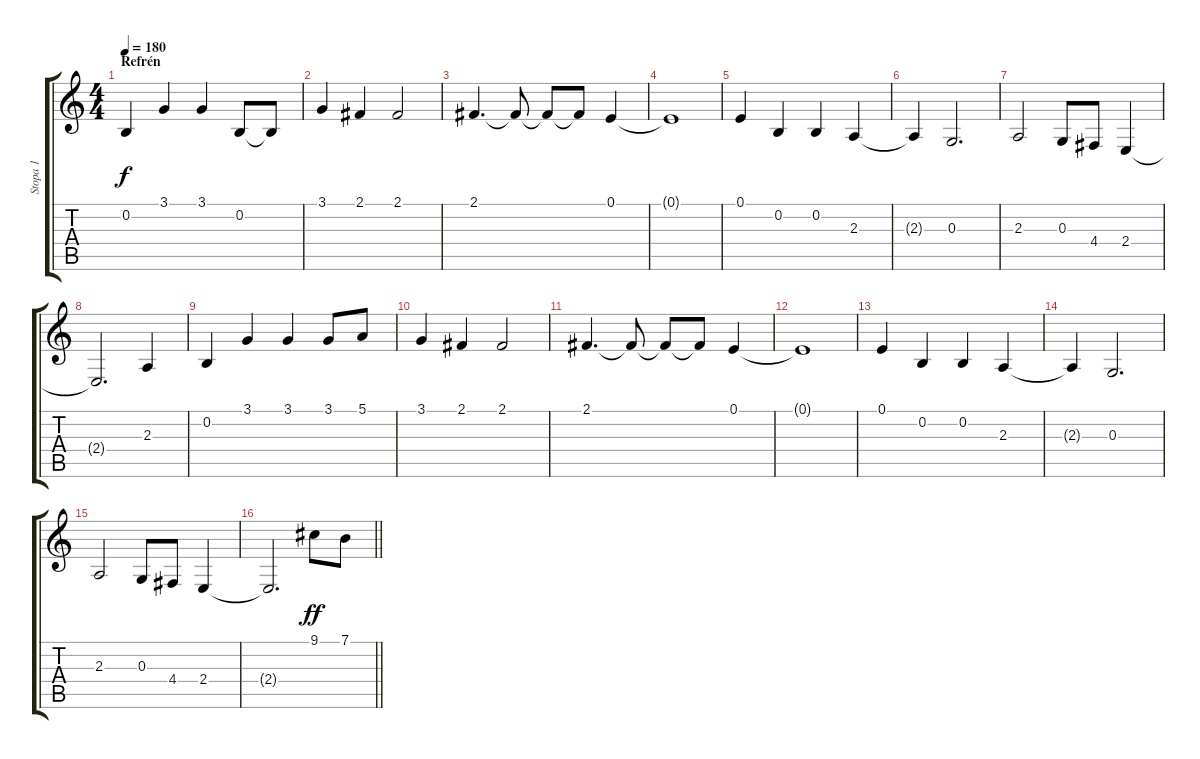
\track ("Stopa 1" "Stopa 1") {instrument acousticgrandpiano}
\staff {score tabs}
\tuning (E4 B3 G3 D3 A2 E2) {hide}
\ts (4 4)
\section ("" "Refrén")
\tempo 180
\clef g2
\ks c
0.2.4{dy f} 3.1.4 3.1.4 0.2.8 0.2{t}.8 |
3.1.4 2.1.4 2.1.2 |
2.1.4{d} 2.1{t}.8 2.1{t}.8 2.1{t}.8 0.1.4 |
0.1{t}.1 |
0.1.4 0.2.4 0.2.4 2.3.4 |
2.3{t}.4 0.3.2{d} |
2.3.2 0.3.8 4.4.8 2.4.4 |
2.4{t}.2{d} 2.3.4 |
0.2.4 3.1.4 3.1.4 3.1.8 5.1.8 |
3.1.4 2.1.4 2.1.2 |
2.1.4{d} 2.1{t}.8 2.1{t}.8 2.1{t}.8 0.1.4 |
0.1{t}.1 |
0.1.4 0.2.4 0.2.4 2.3.4 |
2.3{t}.4 0.3.2{d} |
2.3.2 0.3.8 4.4.8 2.4.4 |
\barLineRight lightlight
2.4{t}.2{d} 9.1.8{dy ff} 7.1.8
